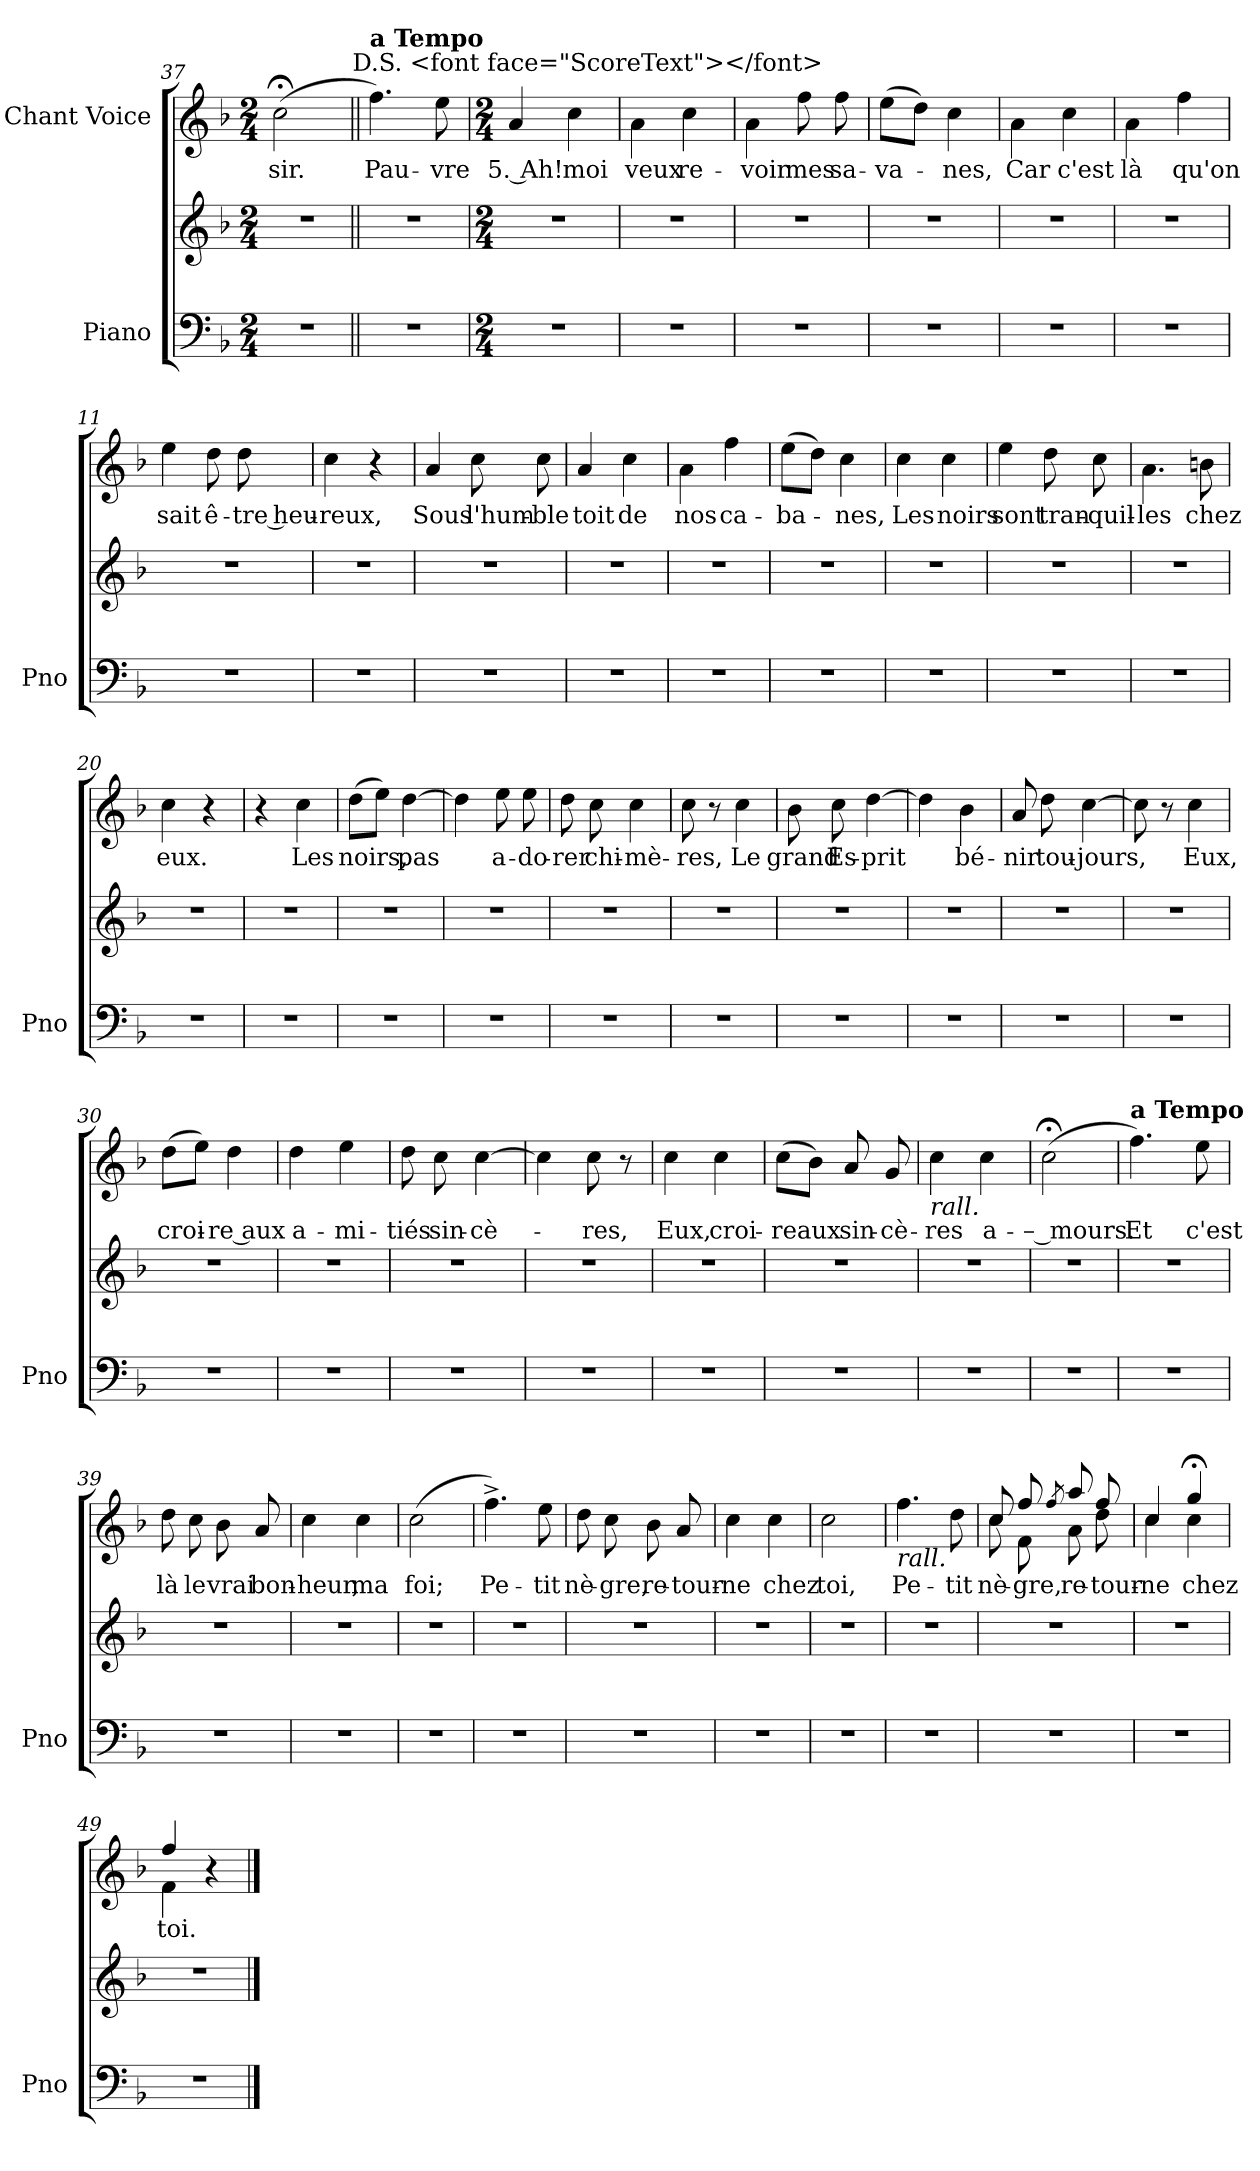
**kern	**kern	**kern	**text
*part2	*part2	*part1	*part1
*staff3	*staff2	*staff1	*staff1
*I"Piano	*	*I"Chant Voice	*
*I'Pno	*	*	*
*clefF4	*clefG2	*clefG2	*
*k[b-]	*k[b-]	*k[b-]	*
*M2/4	*M2/4	*M2/4	*
=37	=37	=37	=37
!	!	!	!LO:LY:b
2r	2r	(2cc;<\	-sir.
!	!	!LO:TX:a:t=D.S. <font face="ScoreText"></font>	!
=38||	=38||	=38||	=38||
!	!	!LO:TX:a:B:t=a Tempo	!
!	!	!	!LO:LY:b
2r	2r	4.ff\)	Pau-
!	!	!	!LO:LY:b
.	.	8ee\	-vre
!!LO:LB:g=z
=5	=5	=5	=5
*M2/4	*M2/4	*M2/4	*
!	!	!	!LO:LY:b
2r	2r	4a/	5. Ah!
!	!	!	!LO:LY:b
.	.	4cc\	moi
=6	=6	=6	=6
!	!	!	!LO:LY:b
2r	2r	4a\	veux
!	!	!	!LO:LY:b
.	.	4cc\	re-
=7	=7	=7	=7
!	!	!	!LO:LY:b
2r	2r	4a\	-voir
!	!	!	!LO:LY:b
.	.	8ff\	mes
!	!	!	!LO:LY:b
.	.	8ff\	sa-
=8	=8	=8	=8
!	!	!	!LO:LY:b
2r	2r	(8ee\L	-va-
.	.	8dd\J)	.
!	!	!	!LO:LY:b
.	.	4cc\	-nes,
=9	=9	=9	=9
!	!	!	!LO:LY:b
2r	2r	4a\	Car
!	!	!	!LO:LY:b
.	.	4cc\	c'est
=10	=10	=10	=10
!	!	!	!LO:LY:b
2r	2r	4a\	là
!	!	!	!LO:LY:b
.	.	4ff\	qu'on
=11	=11	=11	=11
!	!	!	!LO:LY:b
2r	2r	4ee\	sait
!	!	!	!LO:LY:b
.	.	8dd\	ê-
!	!	!	!LO:LY:b
.	.	8dd\	-tre heu-
=12	=12	=12	=12
!	!	!	!LO:LY:b
2r	2r	4cc\	-reux,
.	.	4r	.
=13	=13	=13	=13
!	!	!	!LO:LY:b
2r	2r	4a/	Sous
!	!	!	!LO:LY:b
.	.	8cc\	l'hum-
!	!	!	!LO:LY:b
.	.	8cc\	-ble
=14	=14	=14	=14
!	!	!	!LO:LY:b
2r	2r	4a/	toit
!	!	!	!LO:LY:b
.	.	4cc\	de
!!LO:LB:g=z
=15	=15	=15	=15
!	!	!	!LO:LY:b
2r	2r	4a\	nos
!	!	!	!LO:LY:b
.	.	4ff\	ca-
=16	=16	=16	=16
!	!	!	!LO:LY:b
2r	2r	(8ee\L	-ba-
.	.	8dd\J)	.
!	!	!	!LO:LY:b
.	.	4cc\	-nes,
=17	=17	=17	=17
!	!	!	!LO:LY:b
2r	2r	4cc\	Les
!	!	!	!LO:LY:b
.	.	4cc\	noirs
=18	=18	=18	=18
!	!	!	!LO:LY:b
2r	2r	4ee\	sont
!	!	!	!LO:LY:b
.	.	8dd\	tran-
!	!	!	!LO:LY:b
.	.	8cc\	-quil-
=19	=19	=19	=19
!	!	!	!LO:LY:b
2r	2r	4.a\	-les
!	!	!	!LO:LY:b
.	.	8bn\	chez
=20	=20	=20	=20
!	!	!	!LO:LY:b
2r	2r	4cc\	eux.
.	.	4r	.
=21	=21	=21	=21
2r	2r	4r	.
!	!	!	!LO:LY:b
.	.	4cc\	Les
=22	=22	=22	=22
!	!	!	!LO:LY:b
2r	2r	(8dd\L	noirs,
.	.	8ee\J)	.
!	!	!	!LO:LY:b
.	.	[4dd\	pas
=23	=23	=23	=23
2r	2r	4dd\]	.
!	!	!	!LO:LY:b
.	.	8ee\	a-
!	!	!	!LO:LY:b
.	.	8ee\	-do-
=24	=24	=24	=24
!	!	!	!LO:LY:b
2r	2r	8dd\	-rer
!	!	!	!LO:LY:b
.	.	8cc\	chi-
!	!	!	!LO:LY:b
.	.	4cc\	-mè-
=25	=25	=25	=25
!	!	!	!LO:LY:b
2r	2r	8cc\	-res,
.	.	8r	.
!	!	!	!LO:LY:b
.	.	4cc\	Le
!!LO:LB:g=z
=26	=26	=26	=26
!	!	!	!LO:LY:b
2r	2r	8b-\	grand
!	!	!	!LO:LY:b
.	.	8cc\	Es-
!	!	!	!LO:LY:b
.	.	[4dd\	-prit
=27	=27	=27	=27
2r	2r	4dd\]	.
!	!	!	!LO:LY:b
.	.	4b-\	bé-
=28	=28	=28	=28
!	!	!	!LO:LY:b
2r	2r	8a/	-nir
!	!	!	!LO:LY:b
.	.	8dd\	tou-
!	!	!	!LO:LY:b
.	.	[4cc\	-jours,
=29	=29	=29	=29
2r	2r	8cc\]	.
.	.	8r	.
!	!	!	!LO:LY:b
.	.	4cc\	Eux,
=30	=30	=30	=30
!	!	!	!LO:LY:b
2r	2r	(8dd\L	croi-
.	.	8ee\J)	.
!	!	!	!LO:LY:b
.	.	4dd\	-re aux
=31	=31	=31	=31
!	!	!	!LO:LY:b
2r	2r	4dd\	a-
!	!	!	!LO:LY:b
.	.	4ee\	-mi-
=32	=32	=32	=32
!	!	!	!LO:LY:b
2r	2r	8dd\	-tiés
!	!	!	!LO:LY:b
.	.	8cc\	sin-
!	!	!	!LO:LY:b
.	.	[4cc\	-cè-
=33	=33	=33	=33
2r	2r	4cc\]	.
!	!	!	!LO:LY:b
.	.	8cc\	-res,
.	.	8r	.
=34	=34	=34	=34
!	!	!	!LO:LY:b
2r	2r	4cc\	Eux,
!	!	!	!LO:LY:b
.	.	4cc\	croi-
=35	=35	=35	=35
!	!	!	!LO:LY:b
2r	2r	(8cc\L	-re
!	!	!	!LO:LY:b
.	.	8b-\J)	aux
!	!	!	!LO:LY:b
.	.	8a/	sin-
!	!	!	!LO:LY:b
.	.	8g/	-cè-
=36	=36	=36	=36
!	!	!LO:TX:b:i:t=rall.	!
!	!	!	!LO:LY:b
2r	2r	4cc\	-res
!	!	!	!LO:LY:b
.	.	4cc\	a-
!!LO:LB:g=z
=37	=37	=37	=37
!	!	!	!LO:LY:b
2r	2r	(2cc;<\	-– mours.
=38	=38	=38	=38
!	!	!LO:TX:a:B:t=a Tempo	!
!	!	!	!LO:LY:b
2r	2r	4.ff\)	Et
!	!	!	!LO:LY:b
.	.	8ee\	c'est
=39	=39	=39	=39
!	!	!	!LO:LY:b
2r	2r	8dd\	là
!	!	!	!LO:LY:b
.	.	8cc\	le
!	!	!	!LO:LY:b
.	.	8b-\	vrai
!	!	!	!LO:LY:b
.	.	8a/	bon-
=40	=40	=40	=40
!	!	!	!LO:LY:b
2r	2r	4cc\	-heur,
!	!	!	!LO:LY:b
.	.	4cc\	ma
=41	=41	=41	=41
!	!	!	!LO:LY:b
2r	2r	(2cc\	foi;
=42	=42	=42	=42
!	!	!	!LO:LY:b
2r	2r	4.ff^\)	Pe-
!	!	!	!LO:LY:b
.	.	8ee\	-tit
=43	=43	=43	=43
!	!	!	!LO:LY:b
2r	2r	8dd\	nè-
!	!	!	!LO:LY:b
.	.	8cc\	-gre,
!	!	!	!LO:LY:b
.	.	8b-\	re-
!	!	!	!LO:LY:b
.	.	8a/	-tour-
=44	=44	=44	=44
!	!	!	!LO:LY:b
2r	2r	4cc\	-ne
!	!	!	!LO:LY:b
.	.	4cc\	chez
=45	=45	=45	=45
!	!	!	!LO:LY:b
2r	2r	2cc\	toi,
=46	=46	=46	=46
!	!	!LO:TX:b:i:t=rall.	!
!	!	!	!LO:LY:b
2r	2r	4.ff\	Pe-
!	!	!	!LO:LY:b
.	.	8dd\	-tit
=47	=47	=47	=47
!	!	!	!LO:LY:b
*	*	*^	*
2r	2r	8cc/	8cc!\	nè-
!	!	!	!	!LO:LY:b
.	.	8ff/	8f\	-gre,
.	.	8qff/	.	.
!	!	!	!	!LO:LY:b
.	.	8aa/	8a\	re-
!	!	!	!	!LO:LY:b
.	.	8ff/	8dd\	-tour-
=48	=48	=48	=48	=48
!	!	!	!	!LO:LY:b
2r	2r	4cc/	4cc!\	-ne
!	!	!	!	!LO:LY:b
.	.	4gg;</	4cc\	chez
=49	=49	=49	=49	=49
!	!	!	!	!LO:LY:b
2r	2r	4ff/	4f\	toi.
.	.	4r	4ryy	.
*	*	*v	*v	*
==	==	==	==
*-	*-	*-	*-
